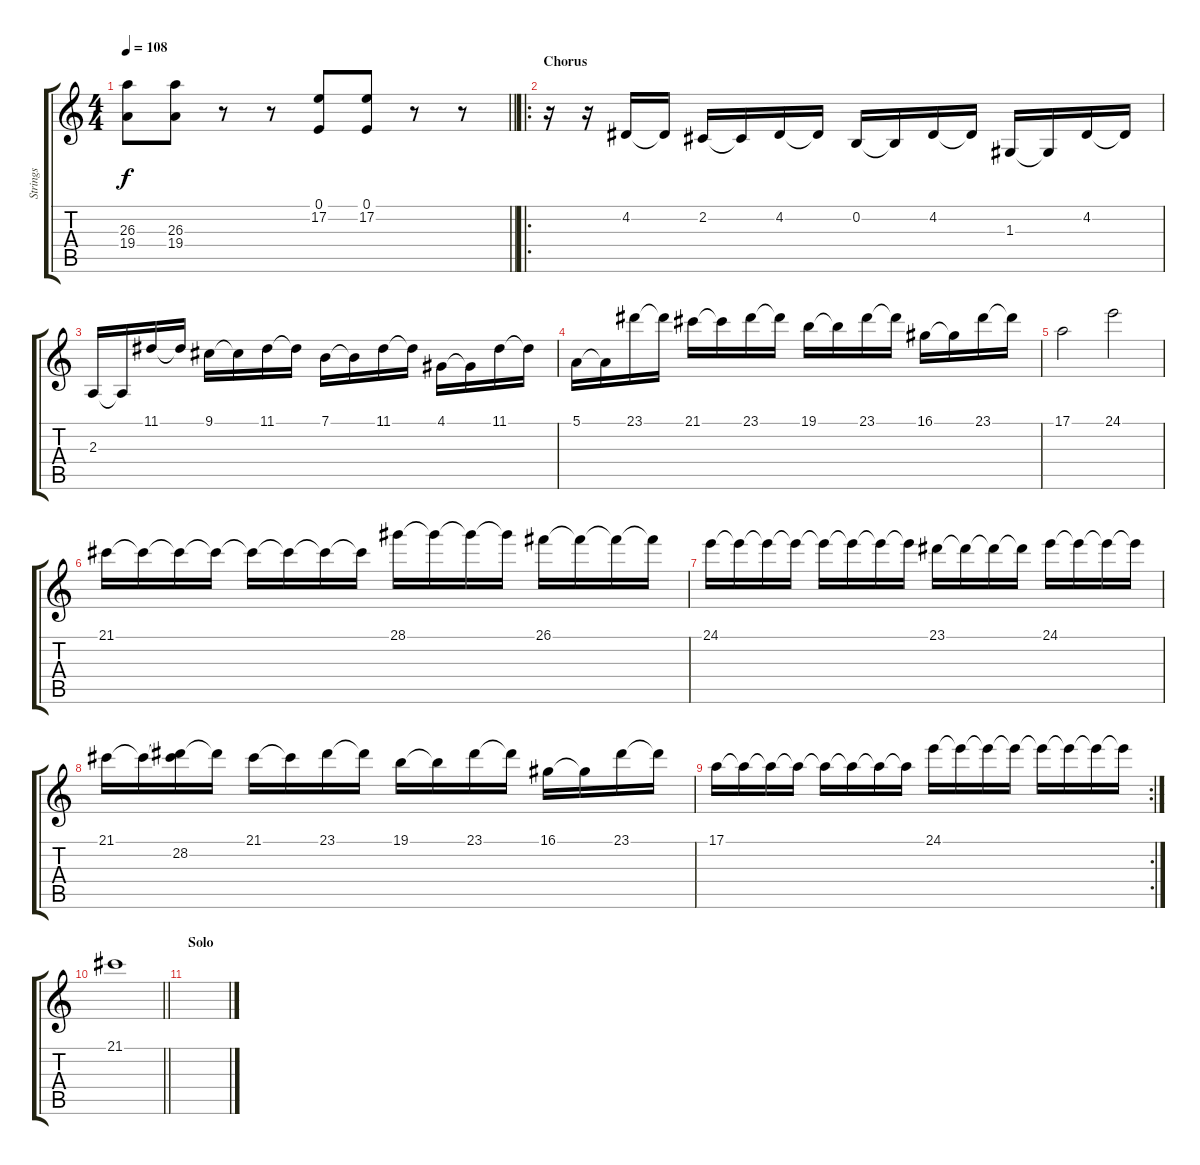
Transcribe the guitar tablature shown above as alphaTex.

\track ("Strings" "Strings") {instrument tremolostrings}
\staff {score tabs}
\tuning (E4 B3 G3 D3 A2 E2) {hide}
\ts (4 4)
\tempo 108
\clef g2
\barLineRight lightlight
\ks c
(26.3 19.4).8{dy f} (26.3 19.4).8 r.8 r.8 (0.1 17.2).8 (0.1 17.2).8 r.8 r.8 |
\ro
\section ("" "Chorus")
r.16 r.16 4.2.16 4.2{t}.16 2.2.16 2.2{t}.16 4.2.16 4.2{t}.16 0.2.16 0.2{t}.16 4.2.16 4.2{t}.16 1.3.16 1.3{t}.16 4.2.16 4.2{t}.16 |
2.3.16 2.3{t}.16 11.1.16 11.1{t}.16 9.1.16 9.1{t}.16 11.1.16 11.1{t}.16 7.1.16 7.1{t}.16 11.1.16 11.1{t}.16 4.1.16 4.1{t}.16 11.1.16 11.1{t}.16 |
5.1.16 5.1{t}.16 23.1.16 23.1{t}.16 21.1.16 21.1{t}.16 23.1.16 23.1{t}.16 19.1.16 19.1{t}.16 23.1.16 23.1{t}.16 16.1.16 16.1{t}.16 23.1.16 23.1{t}.16 |
17.1.2 24.1.2 |
21.1.16 21.1{t}.16 21.1{t}.16 21.1{t}.16 21.1{t}.16 21.1{t}.16 21.1{t}.16 21.1{t}.16 28.1.16 28.1{t}.16 28.1{t}.16 28.1{t}.16 26.1.16 26.1{t}.16 26.1{t}.16 26.1{t}.16 |
24.1.16 24.1{t}.16 24.1{t}.16 24.1{t}.16 24.1{t}.16 24.1{t}.16 24.1{t}.16 24.1{t}.16 23.1.16 23.1{t}.16 23.1{t}.16 23.1{t}.16 24.1.16 24.1{t}.16 24.1{t}.16 24.1{t}.16 |
21.1.16 21.1{t}.16 (21.1{t} 28.2).16 28.2{t}.16 21.1.16 21.1{t}.16 23.1.16 23.1{t}.16 19.1.16 19.1{t}.16 23.1.16 23.1{t}.16 16.1.16 16.1{t}.16 23.1.16 23.1{t}.16 |
\rc 2
17.1.16 17.1{t}.16 17.1{t}.16 17.1{t}.16 17.1{t}.16 17.1{t}.16 17.1{t}.16 17.1{t}.16 24.1.16 24.1{t}.16 24.1{t}.16 24.1{t}.16 24.1{t}.16 24.1{t}.16 24.1{t}.16 24.1{t}.16 |
\barLineRight lightlight
21.1.1 |
\section ("" "Solo")
